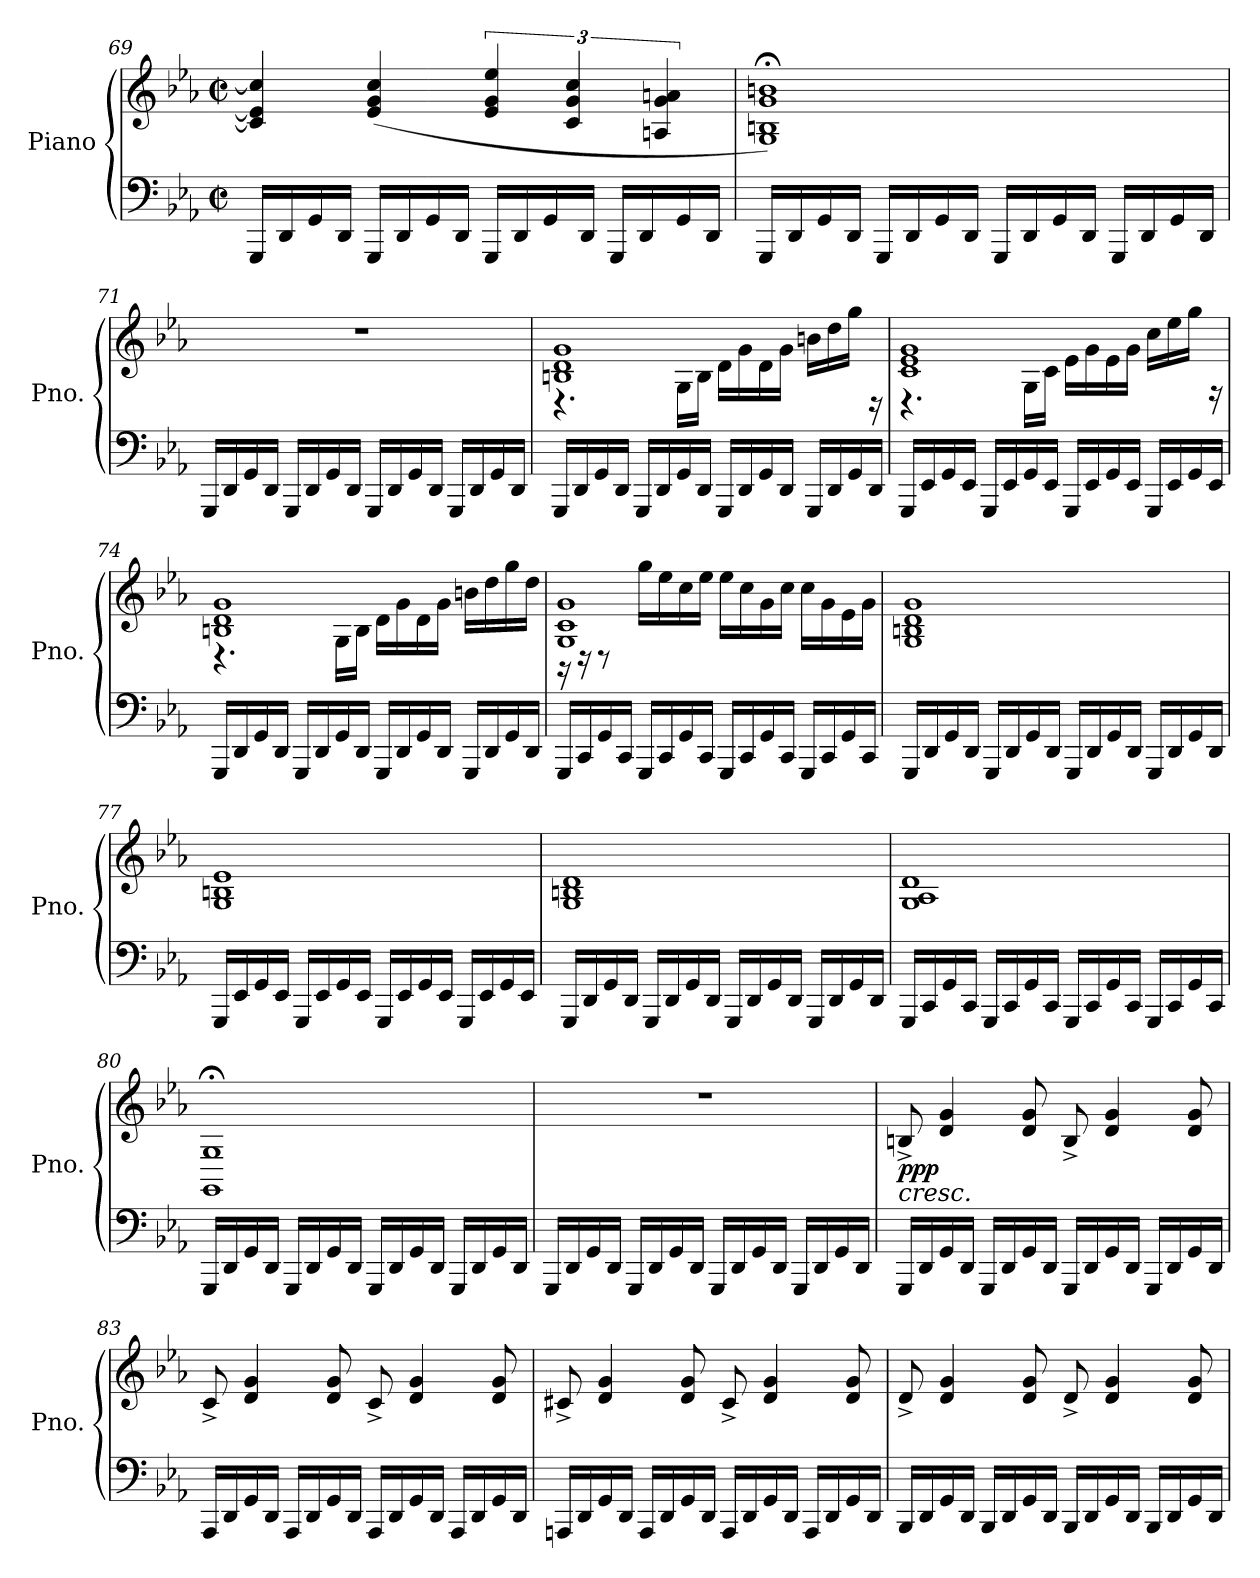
**kern	**kern	**dynam
*part1	*part1	*part1
*staff2	*staff1	*staff1/2
*I"Piano	*	*
*I'Pno.	*	*
*clefF4	*clefG2	*
*k[b-e-a-]	*k[b-e-a-]	*
*M2/2	*M2/2	*
*met(c|)	*met(c|)	*
=69	=69	=69
16GGG/LL	4c/] 4e-/] 4cc/]	.
16DD/	.	.
16GG/	.	.
16DD/JJ	.	.
16GGG/LL	(<4e-/ 4g/ 4cc/	.
16DD/	.	.
16GG/	.	.
16DD/JJ	.	.
16GGG/LL	6e-/ 6g/ 6ee-/	.
16DD/	.	.
16GG/	.	.
.	6c/ 6g/ 6cc/	.
16DD/JJ	.	.
16GGG/LL	.	.
16DD/	.	.
.	6An/ 6g/ 6an/	.
16GG/	.	.
16DD/JJ	.	.
!!LO:PB:g=z
=70	=70	=70
16GGG/LL	1G;< 1Bn;< 1g;< 1bn;<)	.
16DD/	.	.
16GG/	.	.
16DD/JJ	.	.
16GGG/LL	.	.
16DD/	.	.
16GG/	.	.
16DD/JJ	.	.
16GGG/LL	.	.
16DD/	.	.
16GG/	.	.
16DD/JJ	.	.
16GGG/LL	.	.
16DD/	.	.
16GG/	.	.
16DD/JJ	.	.
=71	=71	=71
16GGG/LL	1r	.
16DD/	.	.
16GG/	.	.
16DD/JJ	.	.
16GGG/LL	.	.
16DD/	.	.
16GG/	.	.
16DD/JJ	.	.
16GGG/LL	.	.
16DD/	.	.
16GG/	.	.
16DD/JJ	.	.
16GGG/LL	.	.
16DD/	.	.
16GG/	.	.
16DD/JJ	.	.
!!LO:LB:g=z
=72	=72	=72
*	*^	*
16GGG/LL	1Bn 1d 1g	4.r	.
16DD/	.	.	.
16GG/	.	.	.
16DD/JJ	.	.	.
16GGG/LL	.	.	.
16DD/	.	.	.
16GG/	.	16G\LL	.
16DD/JJ	.	16B\JJ	.
16GGG/LL	.	16d\LL	.
16DD/	.	16g\	.
16GG/	.	16d\	.
16DD/JJ	.	16g\JJ	.
16GGG/LL	.	16bn\LL	.
16DD/	.	16dd\	.
16GG/	.	16gg\JJ	.
16DD/JJ	.	16r	.
=73	=73	=73	=73
16GGG/LL	1c 1e- 1g	4.r	.
16EE-/	.	.	.
16GG/	.	.	.
16EE-/JJ	.	.	.
16GGG/LL	.	.	.
16EE-/	.	.	.
16GG/	.	16G\LL	.
16EE-/JJ	.	16c\JJ	.
16GGG/LL	.	16e-\LL	.
16EE-/	.	16g\	.
16GG/	.	16e-\	.
16EE-/JJ	.	16g\JJ	.
16GGG/LL	.	16cc\LL	.
16EE-/	.	16ee-\	.
16GG/	.	16gg\JJ	.
16EE-/JJ	.	16r	.
!!LO:LB:g=z	!!
=74	=74	=74	=74
16GGG/LL	1Bn 1d 1g	4.r	.
16DD/	.	.	.
16GG/	.	.	.
16DD/JJ	.	.	.
16GGG/LL	.	.	.
16DD/	.	.	.
16GG/	.	16G\LL	.
16DD/JJ	.	16B\JJ	.
16GGG/LL	.	16d\LL	.
16DD/	.	16g\	.
16GG/	.	16d\	.
16DD/JJ	.	16g\JJ	.
16GGG/LL	.	16bn\LL	.
16DD/	.	16dd\	.
16GG/	.	16gg\	.
16DD/JJ	.	16dd\JJ	.
=75	=75	=75	=75
16GGG/LL	1G 1c 1g	16r	.
16CC/	.	16r	.
16GG/	.	8r	.
16CC/JJ	.	.	.
16GGG/LL	.	16gg\LL	.
16CC/	.	16ee-\	.
16GG/	.	16cc\	.
16CC/JJ	.	16ee-\JJ	.
16GGG/LL	.	16ee-\LL	.
16CC/	.	16cc\	.
16GG/	.	16g\	.
16CC/JJ	.	16cc\JJ	.
16GGG/LL	.	16cc\LL	.
16CC/	.	16g\	.
16GG/	.	16e-\	.
16CC/JJ	.	16g\JJ	.
*	*v	*v	*
!!LO:LB:g=z
=76	=76	=76
16GGG/LL	1G 1Bn 1d 1g	.
16DD/	.	.
16GG/	.	.
16DD/JJ	.	.
16GGG/LL	.	.
16DD/	.	.
16GG/	.	.
16DD/JJ	.	.
16GGG/LL	.	.
16DD/	.	.
16GG/	.	.
16DD/JJ	.	.
16GGG/LL	.	.
16DD/	.	.
16GG/	.	.
16DD/JJ	.	.
=77	=77	=77
16GGG/LL	1G 1Bn 1e-	.
16EE-/	.	.
16GG/	.	.
16EE-/JJ	.	.
16GGG/LL	.	.
16EE-/	.	.
16GG/	.	.
16EE-/JJ	.	.
16GGG/LL	.	.
16EE-/	.	.
16GG/	.	.
16EE-/JJ	.	.
16GGG/LL	.	.
16EE-/	.	.
16GG/	.	.
16EE-/JJ	.	.
!!LO:LB:g=z
=78	=78	=78
16GGG/LL	1G 1Bn 1d	.
16DD/	.	.
16GG/	.	.
16DD/JJ	.	.
16GGG/LL	.	.
16DD/	.	.
16GG/	.	.
16DD/JJ	.	.
16GGG/LL	.	.
16DD/	.	.
16GG/	.	.
16DD/JJ	.	.
16GGG/LL	.	.
16DD/	.	.
16GG/	.	.
16DD/JJ	.	.
=79	=79	=79
16GGG/LL	1G 1A- 1d	.
16CC/	.	.
16GG/	.	.
16CC/JJ	.	.
16GGG/LL	.	.
16CC/	.	.
16GG/	.	.
16CC/JJ	.	.
16GGG/LL	.	.
16CC/	.	.
16GG/	.	.
16CC/JJ	.	.
16GGG/LL	.	.
16CC/	.	.
16GG/	.	.
16CC/JJ	.	.
!!LO:PB:g=z
=80	=80	=80
16GGG/LL	1GG;< 1G;<	.
16DD/	.	.
16GG/	.	.
16DD/JJ	.	.
16GGG/LL	.	.
16DD/	.	.
16GG/	.	.
16DD/JJ	.	.
16GGG/LL	.	.
16DD/	.	.
16GG/	.	.
16DD/JJ	.	.
16GGG/LL	.	.
16DD/	.	.
16GG/	.	.
16DD/JJ	.	.
=81	=81	=81
16GGG/LL	1r	.
16DD/	.	.
16GG/	.	.
16DD/JJ	.	.
16GGG/LL	.	.
16DD/	.	.
16GG/	.	.
16DD/JJ	.	.
16GGG/LL	.	.
16DD/	.	.
16GG/	.	.
16DD/JJ	.	.
16GGG/LL	.	.
16DD/	.	.
16GG/	.	.
16DD/JJ	.	.
!!LO:LB:g=z
=82	=82	=82
!	!LO:TX:b:i:t=cresc.	!
!	!	!LO:DY:b
16GGG/LL	8Bn^/	ppp
16DD/	.	.
16GG/	4d/ 4g/	.
16DD/JJ	.	.
16GGG/LL	.	.
16DD/	.	.
16GG/	8d/ 8g/	.
16DD/JJ	.	.
16GGG/LL	8B^/	.
16DD/	.	.
16GG/	4d/ 4g/	.
16DD/JJ	.	.
16GGG/LL	.	.
16DD/	.	.
16GG/	8d/ 8g/	.
16DD/JJ	.	.
=83	=83	=83
16AAA-/LL	8c^/	.
16DD/	.	.
16GG/	4d/ 4g/	.
16DD/JJ	.	.
16AAA-/LL	.	.
16DD/	.	.
16GG/	8d/ 8g/	.
16DD/JJ	.	.
16AAA-/LL	8c^/	.
16DD/	.	.
16GG/	4d/ 4g/	.
16DD/JJ	.	.
16AAA-/LL	.	.
16DD/	.	.
16GG/	8d/ 8g/	.
16DD/JJ	.	.
!!LO:LB:g=z
=84	=84	=84
16AAAn/LL	8c#X^/	.
16DD/	.	.
16GG/	4d/ 4g/	.
16DD/JJ	.	.
16AAA/LL	.	.
16DD/	.	.
16GG/	8d/ 8g/	.
16DD/JJ	.	.
16AAA/LL	8c#^/	.
16DD/	.	.
16GG/	4d/ 4g/	.
16DD/JJ	.	.
16AAA/LL	.	.
16DD/	.	.
16GG/	8d/ 8g/	.
16DD/JJ	.	.
=85	=85	=85
16BBB-/LL	8d^/	.
16DD/	.	.
16GG/	4d/ 4g/	.
16DD/JJ	.	.
16BBB-/LL	.	.
16DD/	.	.
16GG/	8d/ 8g/	.
16DD/JJ	.	.
16BBB-/LL	8d^/	.
16DD/	.	.
16GG/	4d/ 4g/	.
16DD/JJ	.	.
16BBB-/LL	.	.
16DD/	.	.
16GG/	8d/ 8g/	.
16DD/JJ	.	.
=	=	=
*-	*-	*-
